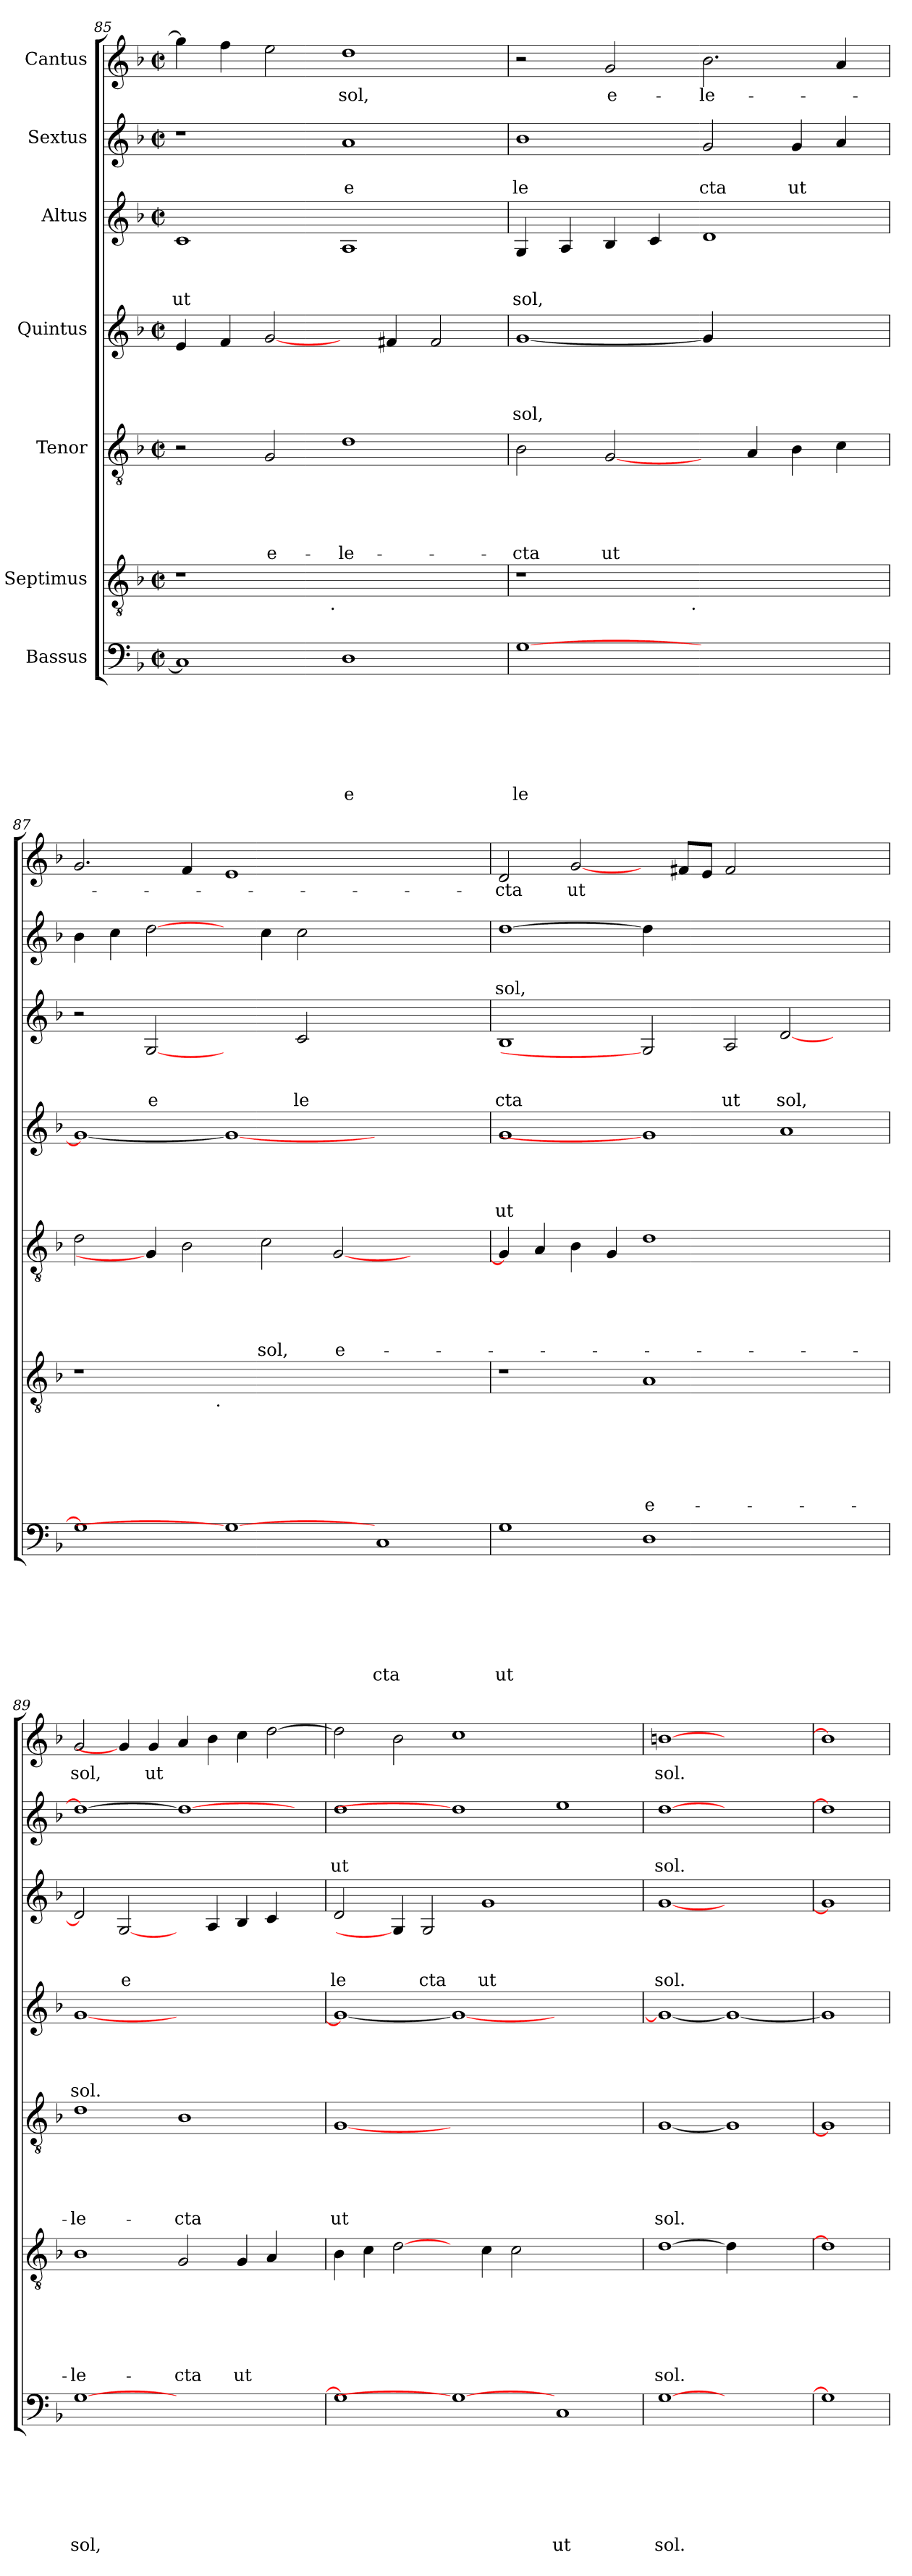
**kern	**text	**text	**text	**text	**text	**text	**text	**kern	**text	**text	**text	**text	**text	**text	**kern	**text	**text	**text	**text	**text	**kern	**text	**text	**text	**text	**kern	**text	**text	**text	**kern	**text	**text	**kern	**text
*part7	*part7	*part7	*part7	*part7	*part7	*part7	*part7	*part6	*part6	*part6	*part6	*part6	*part6	*part6	*part5	*part5	*part5	*part5	*part5	*part5	*part4	*part4	*part4	*part4	*part4	*part3	*part3	*part3	*part3	*part2	*part2	*part2	*part1	*part1
*staff7	*staff7	*staff7	*staff7	*staff7	*staff7	*staff7	*staff7	*staff6	*staff6	*staff6	*staff6	*staff6	*staff6	*staff6	*staff5	*staff5	*staff5	*staff5	*staff5	*staff5	*staff4	*staff4	*staff4	*staff4	*staff4	*staff3	*staff3	*staff3	*staff3	*staff2	*staff2	*staff2	*staff1	*staff1
*I"Bassus	*	*	*	*	*	*	*	*I"Septimus	*	*	*	*	*	*	*I"Tenor	*	*	*	*	*	*I"Quintus	*	*	*	*	*I"Altus	*	*	*	*I"Sextus	*	*	*I"Cantus	*
*clefF4	*	*	*	*	*	*	*	*clefGv2	*	*	*	*	*	*	*clefGv2	*	*	*	*	*	*clefG2	*	*	*	*	*clefG2	*	*	*	*clefG2	*	*	*clefG2	*
*k[b-]	*	*	*	*	*	*	*	*k[b-]	*	*	*	*	*	*	*k[b-]	*	*	*	*	*	*k[b-]	*	*	*	*	*k[b-]	*	*	*	*k[b-]	*	*	*k[b-]	*
*F:	*	*	*	*	*	*	*	*F:	*	*	*	*	*	*	*F:	*	*	*	*	*	*F:	*	*	*	*	*F:	*	*	*	*F:	*	*	*F:	*
*M2/2	*	*	*	*	*	*	*	*M2/2	*	*	*	*	*	*	*M2/2	*	*	*	*	*	*M2/2	*	*	*	*	*M2/2	*	*	*	*M2/2	*	*	*M2/2	*
*met(c|)	*	*	*	*	*	*	*	*met(c|)	*	*	*	*	*	*	*met(c|)	*	*	*	*	*	*met(c|)	*	*	*	*	*met(c|)	*	*	*	*met(c|)	*	*	*met(c|)	*
=85	=85	=85	=85	=85	=85	=85	=85	=85	=85	=85	=85	=85	=85	=85	=85	=85	=85	=85	=85	=85	=85	=85	=85	=85	=85	=85	=85	=85	=85	=85	=85	=85	=85	=85
!	!	!	!	!	!	!	!	!	!	!	!	!	!	!	!	!	!	!	!	!	!	!	!	!	!	!	!	!	!LO:LY:b	!	!	!	!	!
*	*	*	*	*	*	*	*	*^	*	*	*	*	*	*	*	*	*	*	*	*	*	*	*	*	*	*	*	*	*	*	*	*	*	*
1C]	.	.	.	.	.	.	.	1r	2ryy	.	.	.	.	.	.	2r	.	.	.	.	.	4e/	.	.	.	.	1c	.	.	ut	1r	.	.	4gg\]	.
.	.	.	.	.	.	.	.	.	.	.	.	.	.	.	.	.	.	.	.	.	.	4f/	.	.	.	.	.	.	.	.	.	.	.	4ff\	.
!	!	!	!	!	!	!	!	!	!	!	!	!	!	!	!	!	!	!	!	!	!LO:LY:b	!	!	!	!	!	!	!	!	!	!	!	!	!	!
.	.	.	.	.	.	.	.	.	4...ryy	.	.	.	.	.	.	2G/	.	.	.	.	e-	[2g/	.	.	.	.	.	.	.	.	.	.	.	2ee\	.
!	!	!	!	!	!	!	!	!	!LO:TX:b:t=.	!	!	!	!	!	!	!	!	!	!	!	!	!	!	!	!	!	!	!	!	!	!	!	!	!	!
.	.	.	.	.	.	.	.	.	1ryy	.	.	.	.	.	.	.	.	.	.	.	.	.	.	.	.	.	.	.	.	.	.	.	.	.	.
!	!	!	!	!	!	!	!LO:LY:b	!	!	!	!	!	!	!	!	!	!	!	!	!	!LO:LY:b	!	!	!	!	!	!	!	!	!	!	!	!LO:LY:b	!	!LO:LY:b
1D	.	.	.	.	.	.	e	1ryy	.	.	.	.	.	.	.	1d	.	.	.	.	-le-	4ryy	.	.	.	.	1A	.	.	.	1a	.	e	1dd	sol,
.	.	.	.	.	.	.	.	.	.	.	.	.	.	.	.	.	.	.	.	.	.	4f#/	.	.	.	.	.	.	.	.	.	.	.	.	.
.	.	.	.	.	.	.	.	.	.	.	.	.	.	.	.	.	.	.	.	.	.	2f#/	.	.	.	.	.	.	.	.	.	.	.	.	.
.	.	.	.	.	.	.	.	.	32ryy	.	.	.	.	.	.	.	.	.	.	.	.	.	.	.	.	.	.	.	.	.	.	.	.	.	.
!!LO:LB:g=z
=86	=86	=86	=86	=86	=86	=86	=86	=86	=86	=86	=86	=86	=86	=86	=86	=86	=86	=86	=86	=86	=86	=86	=86	=86	=86	=86	=86	=86	=86	=86	=86	=86	=86	=86	=86
!	!	!	!	!	!	!	!LO:LY:b	!	!	!	!	!	!	!	!	!	!	!	!	!	!LO:LY:b	!	!	!	!	!LO:LY:b	!	!	!	!LO:LY:b	!	!	!LO:LY:b	!	!
[>1G	.	.	.	.	.	.	le	1r	2ryy	.	.	.	.	.	.	2B-\	.	.	.	.	-cta	[<1g	.	.	.	sol,	4G/	.	.	sol,	1b-	.	le	2r	.
.	.	.	.	.	.	.	.	.	.	.	.	.	.	.	.	.	.	.	.	.	.	.	.	.	.	.	4A/	.	.	.	.	.	.	.	.
!	!	!	!	!	!	!	!	!	!	!	!	!	!	!	!	!	!	!	!	!	!LO:LY:b	!	!	!	!	!	!	!	!	!	!	!	!	!	!LO:LY:b
.	.	.	.	.	.	.	.	.	4...ryy	.	.	.	.	.	.	[2G/	.	.	.	.	ut	.	.	.	.	.	4B-/	.	.	.	.	.	.	2g/	e-
.	.	.	.	.	.	.	.	.	.	.	.	.	.	.	.	.	.	.	.	.	.	.	.	.	.	.	4c/	.	.	.	.	.	.	.	.
!	!	!	!	!	!	!	!	!	!LO:TX:b:t=.	!	!	!	!	!	!	!	!	!	!	!	!	!	!	!	!	!	!	!	!	!	!	!	!	!	!
.	.	.	.	.	.	.	.	.	1ryy	.	.	.	.	.	.	.	.	.	.	.	.	.	.	.	.	.	.	.	.	.	.	.	.	.	.
!	!	!	!	!	!	!	!	!	!	!	!	!	!	!	!	!	!	!	!	!	!	!	!	!	!	!	!	!	!	!	!	!	!LO:LY:b	!	!LO:LY:b
1ryy	.	.	.	.	.	.	.	1ryy	.	.	.	.	.	.	.	4ryy	.	.	.	.	.	4g/]	.	.	.	.	1d	.	.	.	2g/	.	cta	2.b-\	-le-
.	.	.	.	.	.	.	.	.	.	.	.	.	.	.	.	4A/	.	.	.	.	.	2.ryy	.	.	.	.	.	.	.	.	.	.	.	.	.
!	!	!	!	!	!	!	!	!	!	!	!	!	!	!	!	!	!	!	!	!	!	!	!	!	!	!	!	!	!	!	!	!	!LO:LY:b	!	!
.	.	.	.	.	.	.	.	.	.	.	.	.	.	.	.	4B-\	.	.	.	.	.	.	.	.	.	.	.	.	.	.	4g/	.	ut	.	.
.	.	.	.	.	.	.	.	.	.	.	.	.	.	.	.	4c\	.	.	.	.	.	.	.	.	.	.	.	.	.	.	4a/	.	.	4a/	.
.	.	.	.	.	.	.	.	.	32ryy	.	.	.	.	.	.	.	.	.	.	.	.	.	.	.	.	.	.	.	.	.	.	.	.	.	.
=87	=87	=87	=87	=87	=87	=87	=87	=87	=87	=87	=87	=87	=87	=87	=87	=87	=87	=87	=87	=87	=87	=87	=87	=87	=87	=87	=87	=87	=87	=87	=87	=87	=87	=87	=87
1G]	.	.	.	.	.	.	.	1r	2ryy	.	.	.	.	.	.	2d\	.	.	.	.	.	1g_	.	.	.	.	2r	.	.	.	4b-\	.	.	2.g/	.
.	.	.	.	.	.	.	.	.	.	.	.	.	.	.	.	.	.	.	.	.	.	.	.	.	.	.	.	.	.	.	4cc\	.	.	.	.
!	!	!	!	!	!	!	!	!	!	!	!	!	!	!	!	!	!	!	!	!	!	!	!	!	!	!	!	!	!	!LO:LY:b	!	!	!	!	!
.	.	.	.	.	.	.	.	.	4...ryy	.	.	.	.	.	.	4G/]	.	.	.	.	.	.	.	.	.	.	[2G	.	.	e	[2dd\	.	.	.	.
.	.	.	.	.	.	.	.	.	.	.	.	.	.	.	.	2B-\	.	.	.	.	.	.	.	.	.	.	.	.	.	.	.	.	.	4f/	.
!	!	!	!	!	!	!	!	!	!LO:TX:b:t=.	!	!	!	!	!	!	!	!	!	!	!	!	!	!	!	!	!	!	!	!	!	!	!	!	!	!
.	.	.	.	.	.	.	.	.	1ryy	.	.	.	.	.	.	.	.	.	.	.	.	.	.	.	.	.	.	.	.	.	.	.	.	.	.
1G_	.	.	.	.	.	.	.	0ryy	.	.	.	.	.	.	.	.	.	.	.	.	.	1g_	.	.	.	.	2ryy	.	.	.	4ryy	.	.	1e	.
!	!	!	!	!	!	!	!	!	!	!	!	!	!	!	!	!	!	!	!	!	!LO:LY:b	!	!	!	!	!	!	!	!	!	!	!	!	!	!
.	.	.	.	.	.	.	.	.	.	.	.	.	.	.	.	2c\	.	.	.	.	sol,	.	.	.	.	.	.	.	.	.	4cc\	.	.	.	.
!	!	!	!	!	!	!	!	!	!	!	!	!	!	!	!	!	!	!	!	!	!	!	!	!	!	!	!	!	!	!LO:LY:b	!	!	!	!	!
.	.	.	.	.	.	.	.	.	.	.	.	.	.	.	.	.	.	.	.	.	.	.	.	.	.	.	2c/	.	.	le	2cc\	.	.	.	.
!	!	!	!	!	!	!	!	!	!	!	!	!	!	!	!	!	!	!	!	!	!LO:LY:b	!	!	!	!	!	!	!	!	!	!	!	!	!	!
.	.	.	.	.	.	.	.	.	.	.	.	.	.	.	.	[<2G/	.	.	.	.	e-	.	.	.	.	.	.	.	.	.	.	.	.	.	.
.	.	.	.	.	.	.	.	.	1ryy	.	.	.	.	.	.	.	.	.	.	.	.	.	.	.	.	.	.	.	.	.	.	.	.	.	.
!	!	!	!	!	!	!	!LO:LY:b	!	!	!	!	!	!	!	!	!	!	!	!	!	!	!	!	!	!	!	!	!	!	!	!	!	!	!	!
1C	.	.	.	.	.	.	cta	.	.	.	.	.	.	.	.	.	.	.	.	.	.	1ryy	.	.	.	.	1ryy	.	.	.	1ryy	.	.	1ryy	.
.	.	.	.	.	.	.	.	.	.	.	.	.	.	.	.	2.ryy	.	.	.	.	.	.	.	.	.	.	.	.	.	.	.	.	.	.	.
.	.	.	.	.	.	.	.	.	32ryy	.	.	.	.	.	.	.	.	.	.	.	.	.	.	.	.	.	.	.	.	.	.	.	.	.	.
=88	=88	=88	=88	=88	=88	=88	=88	=88	=88	=88	=88	=88	=88	=88	=88	=88	=88	=88	=88	=88	=88	=88	=88	=88	=88	=88	=88	=88	=88	=88	=88	=88	=88	=88	=88
!	!	!	!	!	!	!	!LO:LY:b	!	!	!	!	!	!	!	!	!	!	!	!	!	!	!	!	!	!	!LO:LY:b	!	!	!	!LO:LY:b	!	!	!LO:LY:b	!	!LO:LY:b
*	*	*	*	*	*	*	*	*v	*v	*	*	*	*	*	*	*	*	*	*	*	*	*	*	*	*	*	*	*	*	*	*	*	*	*	*
1G	.	.	.	.	.	.	ut	1r	.	.	.	.	.	.	4G/]	.	.	.	.	.	1g	.	.	.	ut	1B-	.	.	cta	[>1dd	.	sol,	2d/	-cta
.	.	.	.	.	.	.	.	.	.	.	.	.	.	.	4A/	.	.	.	.	.	.	.	.	.	.	.	.	.	.	.	.	.	.	.
!	!	!	!	!	!	!	!	!	!	!	!	!	!	!	!	!	!	!	!	!	!	!	!	!	!	!	!	!	!	!	!	!	!	!LO:LY:b
.	.	.	.	.	.	.	.	.	.	.	.	.	.	.	4B-\	.	.	.	.	.	.	.	.	.	.	.	.	.	.	.	.	.	[2g/	ut
.	.	.	.	.	.	.	.	.	.	.	.	.	.	.	4G/	.	.	.	.	.	.	.	.	.	.	.	.	.	.	.	.	.	.	.
!	!	!	!	!	!	!	!	!	!	!	!	!	!	!LO:LY:b	!	!	!	!	!	!	!	!	!	!	!	!	!	!	!	!	!	!	!	!
1D	.	.	.	.	.	.	.	1A	.	.	.	.	.	e-	1d	.	.	.	.	.	1g]	.	.	.	.	2G]	.	.	.	4dd\]	.	.	4ryy	.
.	.	.	.	.	.	.	.	.	.	.	.	.	.	.	.	.	.	.	.	.	.	.	.	.	.	.	.	.	.	1..ryy	.	.	8f#/L	.
.	.	.	.	.	.	.	.	.	.	.	.	.	.	.	.	.	.	.	.	.	.	.	.	.	.	.	.	.	.	.	.	.	8e/J	.
!	!	!	!	!	!	!	!	!	!	!	!	!	!	!	!	!	!	!	!	!	!	!	!	!	!	!	!	!	!LO:LY:b	!	!	!	!	!
.	.	.	.	.	.	.	.	.	.	.	.	.	.	.	.	.	.	.	.	.	.	.	.	.	.	2A/	.	.	ut	.	.	.	2f#/	.
!	!	!	!	!	!	!	!	!	!	!	!	!	!	!	!	!	!	!	!	!	!	!	!	!	!	!	!	!	!LO:LY:b	!	!	!	!	!
1ryy	.	.	.	.	.	.	.	1ryy	.	.	.	.	.	.	1ryy	.	.	.	.	.	1a	.	.	.	.	[<2d/	.	.	sol,	.	.	.	1ryy	.
.	.	.	.	.	.	.	.	.	.	.	.	.	.	.	.	.	.	.	.	.	.	.	.	.	.	2ryy	.	.	.	.	.	.	.	.
=89	=89	=89	=89	=89	=89	=89	=89	=89	=89	=89	=89	=89	=89	=89	=89	=89	=89	=89	=89	=89	=89	=89	=89	=89	=89	=89	=89	=89	=89	=89	=89	=89	=89	=89
!	!	!	!	!	!	!	!LO:LY:b	!	!	!	!	!	!	!LO:LY:b	!	!	!	!	!	!LO:LY:b	!	!	!	!	!LO:LY:b	!	!	!	!	!	!	!	!	!LO:LY:b
[>1G	.	.	.	.	.	.	sol,	1B-	.	.	.	.	.	-le-	1d	.	.	.	.	-le-	[<1g	.	.	.	sol.	2d/]	.	.	.	1dd_	.	.	2g/	sol,
!	!	!	!	!	!	!	!	!	!	!	!	!	!	!	!	!	!	!	!	!	!	!	!	!	!	!	!	!	!LO:LY:b	!	!	!	!	!
.	.	.	.	.	.	.	.	.	.	.	.	.	.	.	.	.	.	.	.	.	.	.	.	.	.	[2G/	.	.	e	.	.	.	4g/]	.
!	!	!	!	!	!	!	!	!	!	!	!	!	!	!	!	!	!	!	!	!	!	!	!	!	!	!	!	!	!	!	!	!	!	!LO:LY:b
.	.	.	.	.	.	.	.	.	.	.	.	.	.	.	.	.	.	.	.	.	.	.	.	.	.	.	.	.	.	.	.	.	4g/	ut
!	!	!	!	!	!	!	!	!	!	!	!	!	!	!LO:LY:b	!	!	!	!	!	!LO:LY:b	!	!	!	!	!	!	!	!	!	!	!	!	!	!
1ryy	.	.	.	.	.	.	.	2G/	.	.	.	.	.	-cta	1B-	.	.	.	.	-cta	1ryy	.	.	.	.	4ryy	.	.	.	1dd_	.	.	4a/	.
.	.	.	.	.	.	.	.	.	.	.	.	.	.	.	.	.	.	.	.	.	.	.	.	.	.	4A/	.	.	.	.	.	.	4b-\	.
!	!	!	!	!	!	!	!	!	!	!	!	!	!	!LO:LY:b	!	!	!	!	!	!	!	!	!	!	!	!	!	!	!	!	!	!	!	!
.	.	.	.	.	.	.	.	4G/	.	.	.	.	.	ut	.	.	.	.	.	.	.	.	.	.	.	4B-/	.	.	.	.	.	.	4cc\	.
.	.	.	.	.	.	.	.	4A/	.	.	.	.	.	.	.	.	.	.	.	.	.	.	.	.	.	4c/	.	.	.	.	.	.	[>2dd\	.
4ryy	.	.	.	.	.	.	.	4ryy	.	.	.	.	.	.	4ryy	.	.	.	.	.	4ryy	.	.	.	.	4ryy	.	.	.	4ryy	.	.	.	.
=90	=90	=90	=90	=90	=90	=90	=90	=90	=90	=90	=90	=90	=90	=90	=90	=90	=90	=90	=90	=90	=90	=90	=90	=90	=90	=90	=90	=90	=90	=90	=90	=90	=90	=90
!	!	!	!	!	!	!	!	!	!	!	!	!	!	!	!	!	!	!	!	!LO:LY:b	!	!	!	!	!	!	!	!	!LO:LY:b	!	!	!LO:LY:b	!	!
1G]	.	.	.	.	.	.	.	4B-\	.	.	.	.	.	.	[1G	.	.	.	.	ut	1g_	.	.	.	.	2d/	.	.	le	1dd	.	ut	2dd\]	.
.	.	.	.	.	.	.	.	4c\	.	.	.	.	.	.	.	.	.	.	.	.	.	.	.	.	.	.	.	.	.	.	.	.	.	.
.	.	.	.	.	.	.	.	[2d\	.	.	.	.	.	.	.	.	.	.	.	.	.	.	.	.	.	4G/]	.	.	.	.	.	.	2b-\	.
!	!	!	!	!	!	!	!	!	!	!	!	!	!	!	!	!	!	!	!	!	!	!	!	!	!	!	!	!	!LO:LY:b	!	!	!	!	!
.	.	.	.	.	.	.	.	.	.	.	.	.	.	.	.	.	.	.	.	.	.	.	.	.	.	2G/	.	.	cta	.	.	.	.	.
1G_	.	.	.	.	.	.	.	4ryy	.	.	.	.	.	.	0ryy	.	.	.	.	.	1g_	.	.	.	.	.	.	.	.	1dd]	.	.	1cc	.
!	!	!	!	!	!	!	!	!	!	!	!	!	!	!	!	!	!	!	!	!	!	!	!	!	!	!	!	!	!LO:LY:b	!	!	!	!	!
.	.	.	.	.	.	.	.	4c\	.	.	.	.	.	.	.	.	.	.	.	.	.	.	.	.	.	1g	.	.	ut	.	.	.	.	.
.	.	.	.	.	.	.	.	2c\	.	.	.	.	.	.	.	.	.	.	.	.	.	.	.	.	.	.	.	.	.	.	.	.	.	.
!	!	!	!	!	!	!	!LO:LY:b	!	!	!	!	!	!	!	!	!	!	!	!	!	!	!	!	!	!	!	!	!	!	!	!	!	!	!
1C	.	.	.	.	.	.	ut	1ryy	.	.	.	.	.	.	.	.	.	.	.	.	1ryy	.	.	.	.	.	.	.	.	1ee	.	.	1ryy	.
.	.	.	.	.	.	.	.	.	.	.	.	.	.	.	.	.	.	.	.	.	.	.	.	.	.	2.ryy	.	.	.	.	.	.	.	.
=91	=91	=91	=91	=91	=91	=91	=91	=91	=91	=91	=91	=91	=91	=91	=91	=91	=91	=91	=91	=91	=91	=91	=91	=91	=91	=91	=91	=91	=91	=91	=91	=91	=91	=91
!	!	!	!	!	!	!	!LO:LY:b	!	!	!	!	!	!	!LO:LY:b	!	!	!	!	!	!LO:LY:b	!	!	!	!	!	!	!	!	!LO:LY:b	!	!	!LO:LY:b	!	!LO:LY:b
[1G	.	.	.	.	.	.	sol.	[1d	.	.	.	.	.	sol.	[1G	.	.	.	.	sol.	1g_	.	.	.	.	[1g	.	.	sol.	[1dd	.	sol.	[1bn	sol.
1ryy	.	.	.	.	.	.	.	4d\]	.	.	.	.	.	.	1G]	.	.	.	.	.	1g_	.	.	.	.	1ryy	.	.	.	1ryy	.	.	1ryy	.
.	.	.	.	.	.	.	.	2.ryy	.	.	.	.	.	.	.	.	.	.	.	.	.	.	.	.	.	.	.	.	.	.	.	.	.	.
=92!	=92!	=92!	=92!	=92!	=92!	=92!	=92!	=92!	=92!	=92!	=92!	=92!	=92!	=92!	=92!	=92!	=92!	=92!	=92!	=92!	=92!	=92!	=92!	=92!	=92!	=92!	=92!	=92!	=92!	=92!	=92!	=92!	=92!	=92!
1G]	.	.	.	.	.	.	.	1d]	.	.	.	.	.	.	1G]	.	.	.	.	.	1g]	.	.	.	.	1g]	.	.	.	1dd]	.	.	1b]	.
=	=	=	=	=	=	=	=	=	=	=	=	=	=	=	=	=	=	=	=	=	=	=	=	=	=	=	=	=	=	=	=	=	=	=
*-	*-	*-	*-	*-	*-	*-	*-	*-	*-	*-	*-	*-	*-	*-	*-	*-	*-	*-	*-	*-	*-	*-	*-	*-	*-	*-	*-	*-	*-	*-	*-	*-	*-	*-
